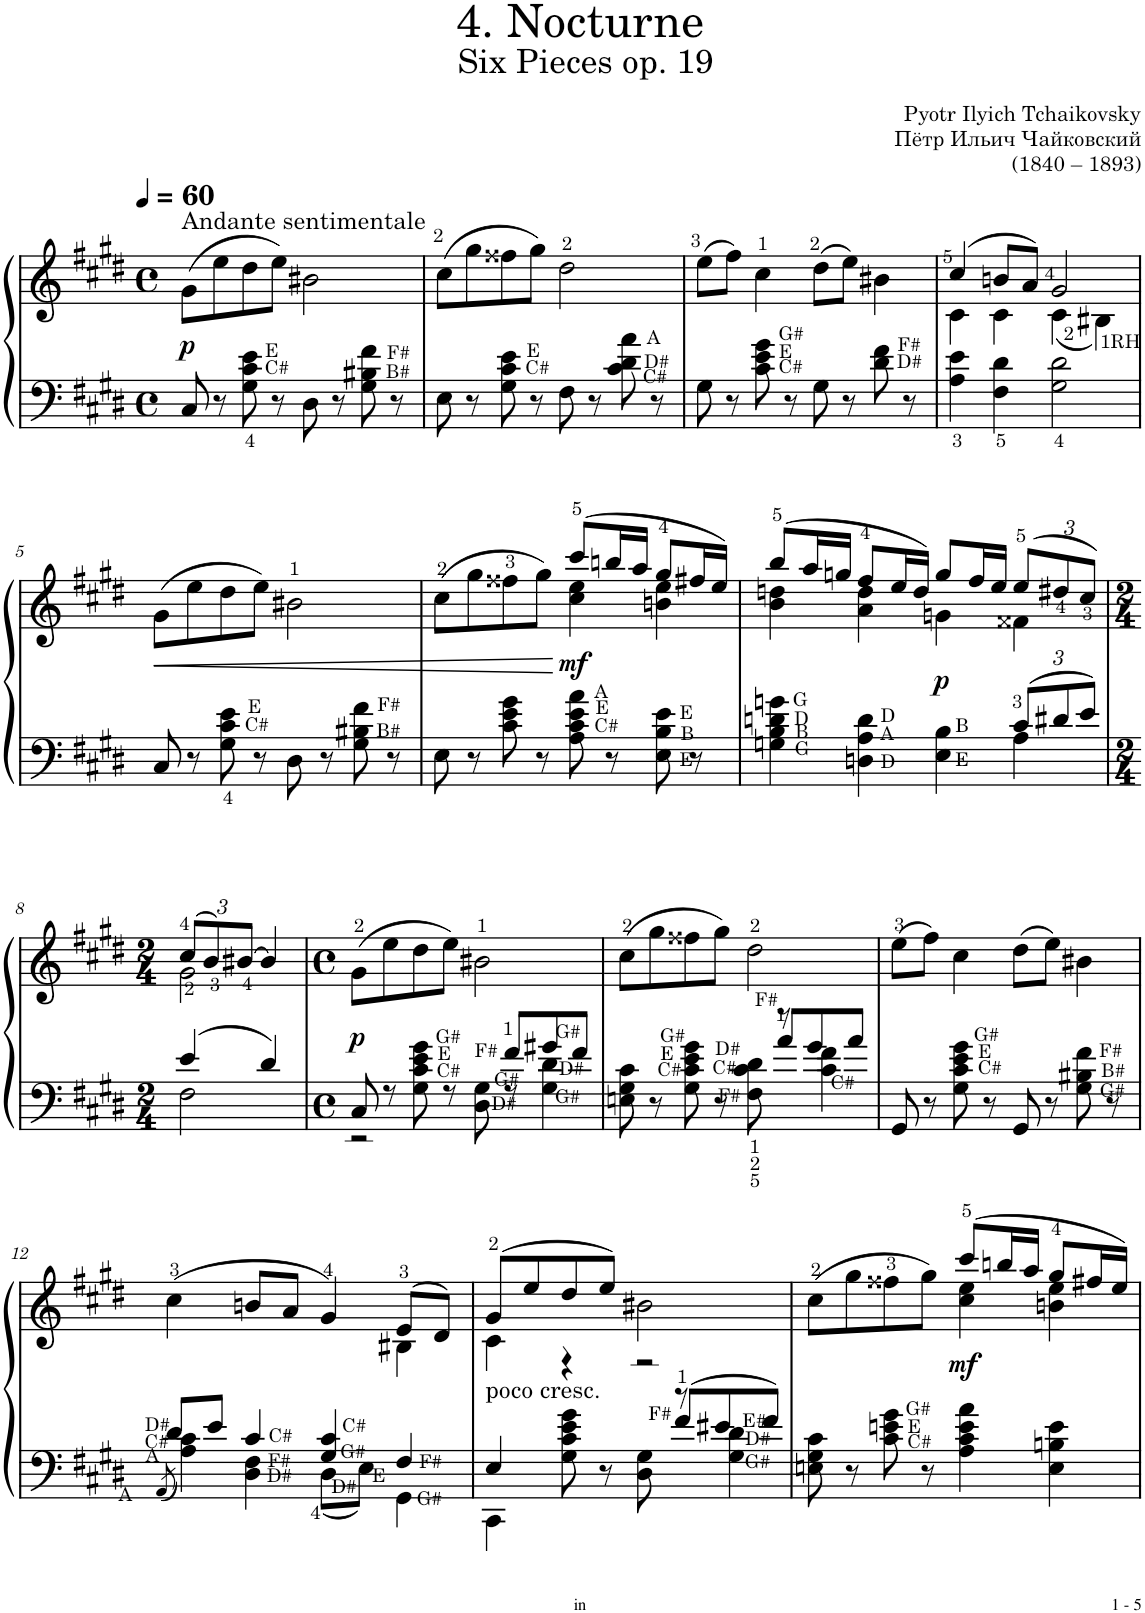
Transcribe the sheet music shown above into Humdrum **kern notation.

**kern	**kern	**dynam
*part1	*part1	*part1
*staff2	*staff1	*staff1/2
*I"Piano	*	*
*I'Pno.	*	*
*clefF4	*clefG2	*
*k[f#c#g#d#]	*k[f#c#g#d#]	*
*M4/4	*M4/4	*
*met(c)	*met(c)	*
*MM60	*MM60	*
=1	=1	=1
!	!LO:TX:a:t=Andante sentimentale	!
!	!	!LO:DY:b
8C#/	(>8g#\L	p
8r	8ee\	.
!LO:TX:a:t=C#	!	!
!LO:TX:a:t=E	!	!
8G#\ 8c#\ 8e\	8dd#\	.
8r	8ee\J)	.
8D#\	2b#X\	.
8r	.	.
!LO:TX:a:t=B#	!	!
!LO:TX:a:t=F#	!	!
8G#\ 8B#X\ 8f#\	.	.
8r	.	.
=2	=2	=2
8E\	(>8cc#\L	.
8r	8gg#\	.
!LO:TX:a:t=C#	!	!
!LO:TX:a:t=E	!	!
8G#\ 8c#\ 8e\	8ff##X\	.
8r	8gg#\J)	.
8F#\	2dd#\	.
8r	.	.
!LO:TX:a:t=D#	!	!
!LO:TX:a:t=C#	!	!
!LO:TX:a:t=A	!	!
8c#\ 8d#\ 8a\	.	.
8r	.	.
=3	=3	=3
8G#\	(>8ee\L	.
8r	8ff#\J)	.
!LO:TX:a:t=C#	!	!
!LO:TX:a:t=E	!	!
!LO:TX:a:t=G#	!	!
8c#\ 8e\ 8g#\	4cc#\	.
8r	.	.
8G#\	(>8dd#\L	.
8r	8ee\J)	.
!LO:TX:a:t=D#	!	!
!LO:TX:a:t=F#	!	!
8d#\ 8f#\	4b#X\	.
8r	.	.
=4	=4	=4
*	*^	*
4A\ 4e\	(>4cc#/	4c#\	.
4F#\ 4d#\	8bn/L	4c#\	.
.	8a/J)	.	.
2G#\ 2d#\	2g#/	(<4c#\	.
.	.	4B#X\)	.
!!LO:LB:g=z
=5	=5	=5	=5
!	!	!	!LO:HP:b
*	*v	*v	*
8C#/	(>8g#\L	<
8r	8ee\	.
!LO:TX:a:t=C#	!	!
!LO:TX:a:t=E	!	!
8G#\ 8c#\ 8e\	8dd#\	.
8r	8ee\J)	.
8D#\	2b#X\	.
8r	.	.
!LO:TX:a:t=B#	!	!
!LO:TX:a:t=F#	!	!
8G#\ 8B#X\ 8f#\	.	.
8r	.	.
=6	=6	=6
*	*^	*
8E\	(>8cc#\L	2ryy	.
8r	8gg#\	.	.
!LO:TX:a:t=C#	!	!	!
!LO:TX:a:t=E	!	!	!
!LO:TX:a:t=A	!	!	!
8c#\ 8e\ 8g#\	8ff##X\	.	.
8r	8gg#\J)	.	.
!	!	!	!LO:DY:n=1:b
8A\ 8c#\ 8e\ 8a\	(>8ccc#/L	4cc#\ 4ee\	[ mf
8r	16bbn/L	.	.
.	16aa/JJ	.	.
!LO:TX:a:t=E	!	!	!
!LO:TX:a:t=B	!	!	!
!LO:TX:a:t=E	!	!	!
8E\ 8B\ 8e\	8gg#/L	4bn\ 4ee\	.
8r	16ff#X/L	.	.
.	16ee/JJ)	.	.
=7	=7	=7	=7
*^	*	*	*
!LO:TX:a:t=G	!	!	!	!
!LO:TX:a:t=B	!	!	!	!
!LO:TX:a:t=D	!	!	!	!
!LO:TX:a:t=G	!	!	!	!
4Gn\ 4B\ 4dn\ 4gn\	2.ryy	(>8bb/L	4b\ 4ddn\	.
.	.	16aa/L	.	.
.	.	16ggn/JJ	.	.
!LO:TX:a:t=D	!	!	!	!
!LO:TX:a:t=A	!	!	!	!
!LO:TX:a:t=D	!	!	!	!
4Dn\ 4A\ 4d\	.	8ff#/L	4a\ 4dd\	.
.	.	16ee/L	.	.
.	.	16dd/JJ)	.	.
!LO:TX:a:t=B	!	!	!	!
!LO:TX:a:t=E	!	!	!	!
!	!	!	!	!LO:DY:b
4E\ 4B\	.	8gg/L	4gn\	p
.	.	16ff#/L	.	.
.	.	16ee/JJ	.	.
*Xbrackettup	*	*Xbrackettup	*	*
12c#/L	4A\	(12ee/L	4f##X\	.
12d#X/	.	12dd#X/	.	.
12e/J	.	12cc#/J)	.	.
!!LO:LB:g=z	!!
=8	=8	=8	=8	=8
*M2/4	*	*M2/4	*	*
4e/	2F#\	(>12cc#/L	2g#\	.
.	.	12b</)	.	.
.	.	[12b#X</J	.	.
4d#/	.	4b#/]	.	.
*	*	*v	*v	*
=9	=9	=9	=9
*M4/4	*	*M4/4	*
*met(c)	*	*met(c)	*
!	!	!	!LO:DY:b
8C#/	2r	(>8g#\L	p
8r	.	8ee\	.
!LO:TX:a:t=C#	!	!	!
!LO:TX:a:t=E	!	!	!
!LO:TX:a:t=G#	!	!	!
8G#\ 8c#\ 8e\ 8g#\	.	8dd#\	.
8r	.	8ee\J)	.
!LO:TX:a:t=G#	!	!	!
!LO:TX:a:t=D#	!	!	!
8D#\ 8G#\	8ryy	2b#X\	.
!LO:TX:a:t=F#	!	!	!
8r	8f#/L	.	.
!LO:TX:a:t=G#	!	!	!
!LO:TX:a:t=D#	!	!	!
!LO:TX:a:t=G#	!	!	!
4G#\ 4d#\	8g#X/	.	.
.	8f#/J	.	.
=10	=10	=10	=10
8En\ 8G#\ 8c#\	8ryy	(>8cc#\L	.
*v	*v	*	*
8r	8gg#\	.
!LO:TX:a:t=C#	!	!
!LO:TX:a:t=E	!	!
!LO:TX:a:t=G#	!	!
8G#\ 8c#\ 8e\ 8g#\	8ff##X\	.
8r	8gg#\J)	.
!LO:TX:a:t=F#	!	!
!LO:TX:a:t=C#	!	!
!LO:TX:a:t=D#	!	!
8F#\ 8c#\ 8d#\	2dd#\	.
*^	*	*
8r	8a/L	.	.
!LO:TX:a:t=F#	!	!	!
!LO:TX:a:t=C#	!	!	!
4c#\ 4f#\	8g#/	.	.
.	8a/J	.	.
*v	*v	*	*
=11	=11	=11
8GG#/	(>8ee\L	.
8r	8ff#\J)	.
!LO:TX:a:t=C#	!	!
!LO:TX:a:t=E	!	!
!LO:TX:a:t=G#	!	!
8G#\ 8c#\ 8e\ 8g#\	4cc#\	.
8r	.	.
8GG#/	(>8dd#\L	.
8r	8ee\J)	.
!LO:TX:a:t=G#	!	!
!LO:TX:a:t=B#	!	!
!LO:TX:a:t=F#	!	!
8G#\ 8B#X\ 8f#\	4b#X\	.
8r	.	.
!!LO:LB:g=z
=12	=12	=12
8qAA/	.	.
*^	*^	*
!LO:TX:a:t=A	!	!	!	!
!LO:TX:a:t=C#	!	!	!	!
!LO:TX:a:t=A	!	!	!	!
!LO:TX:a:t=D#	!	!	!	!
4A\ 4c#\	8d#/L	(>4cc#\	2.ryy	.
.	8e/J	.	.	.
!LO:TX:a:t=C#	!	!	!	!
!LO:TX:a:t=F#	!	!	!	!
!LO:TX:a:t=D#	!	!	!	!
4c#/	4D#\ 4F#\	8bn/L	.	.
.	.	8a/J	.	.
!LO:TX:a:t=C#	!	!	!	!
!LO:TX:a:t=G#	!	!	!	!
!LO:TX:a:t=D#	!	!	!	!
4G#/ 4c#/	8D#\L	4g#/)	.	.
!	!LO:TX:a:t=E	!	!	!
.	8E\J	.	.	.
!LO:TX:a:t=F#	!	!	!	!
!LO:TX:a:t=G#	!	!	!	!
4F#/	4GG#\	(>8e/L	4B#X\	.
.	.	8d#/J)	.	.
=13	=13	=13	=13	=13
!	!	!LO:TX:b:t=poco cresc.	!	!
4E/	4CC#\	(>8g#/L	4c#\	.
.	.	8ee/	.	.
8G#\ 8c#\ 8e\ 8g#\	4.ryy	8dd#/	4r	.
8r	.	8ee/J)	.	.
8D#\ 8G#\	.	2b#X\	2r	.
!LO:TX:a:t=F#	!	!	!	!
8r	8f#/L	.	.	.
!LO:TX:a:t=D#	!	!	!	!
!LO:TX:a:t=G#	!	!	!	!
!LO:TX:a:t=E#	!	!	!	!
4G#\ 4d#\	8e#X/	.	.	.
.	8f#/J	.	.	.
*v	*v	*	*	*
=14	=14	=14	=14
8En\ 8G#\ 8c#\	(>8cc#\L	2ryy	.
8r	8gg#\	.	.
!LO:TX:a:t=C#	!	!	!
!LO:TX:a:t=E	!	!	!
!LO:TX:a:t=G#	!	!	!
8c#\ 8en\ 8g#\	8ff##X\	.	.
8r	8gg#\J)	.	.
!	!	!	!LO:DY:b
4A\ 4c#\ 4e\ 4a\	(>8ccc#/L	4cc#\ 4ee\	mf
.	16bbn/L	.	.
.	16aa/JJ	.	.
4E\ 4Bn\ 4e\	8gg#/L	4bn\ 4ee\	.
.	16ff#X/L	.	.
.	16ee/JJ)	.	.
*	*v	*v	*
=	=	=
*-	*-	*-
